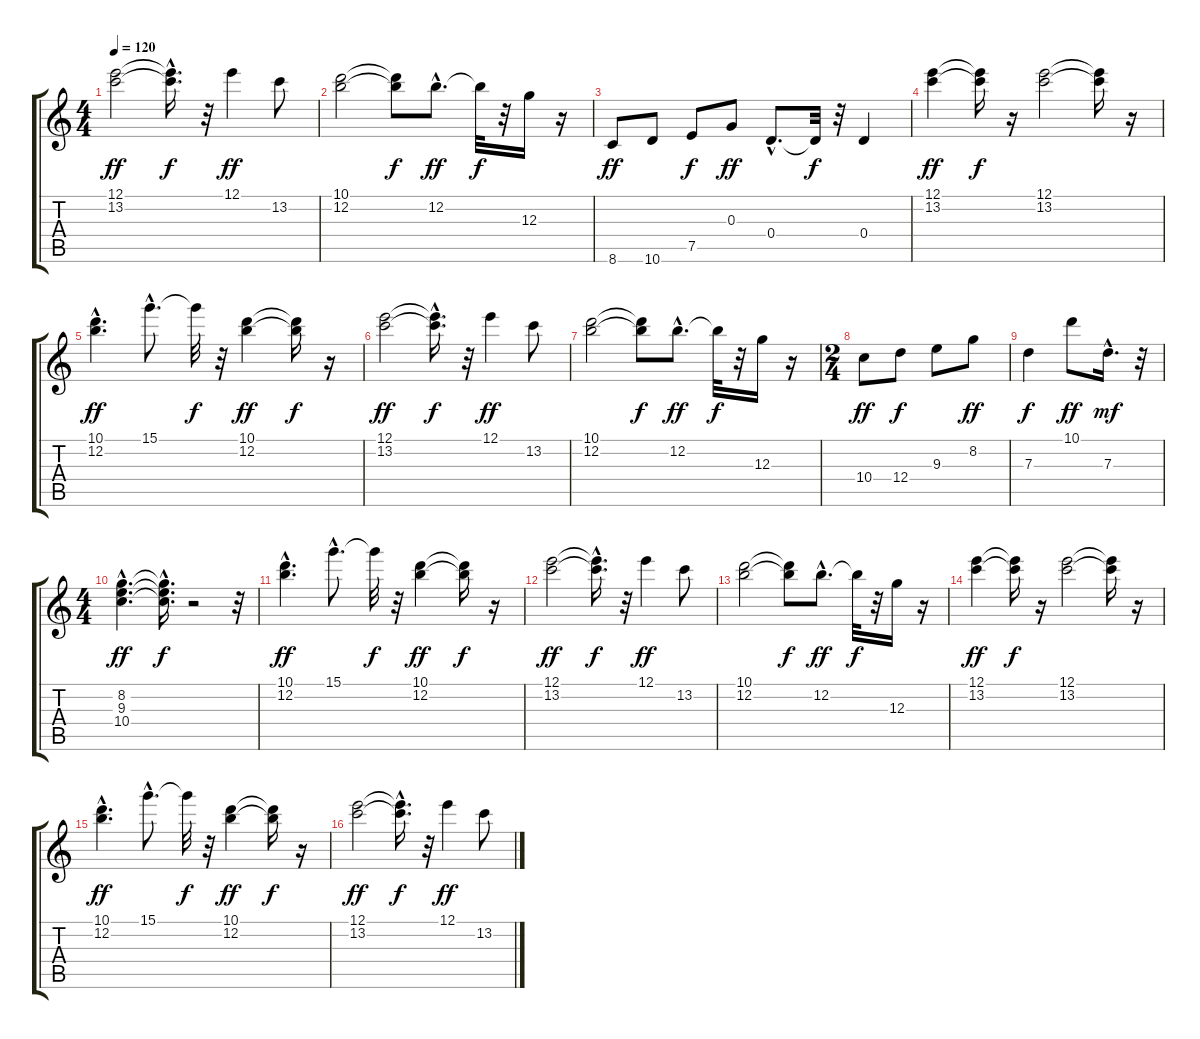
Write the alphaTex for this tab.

\track "" {instrument acousticguitarsteel}
\staff {score tabs}
\tuning (E4 B3 G3 D3 A2 E2) {hide}
\ts (4 4)
\tempo 120
\clef g2
\ks c
(12.1 13.2).2{dy ff} (12.1{hac t} 13.2{hac t}).16{d dy f} r.32 12.1.4{dy ff} 13.2.8 |
(10.1 12.2).2 (10.1{t} 12.2{t}).8{dy f} 12.2{hac}.8{d dy ff} 12.2{t}.32{dy f} r.32 12.3.16 r.16 |
8.6.8{dy ff} 10.6.8 7.5.8{dy f} 0.3.8{dy ff} 0.4{hac}.8{d} 0.4{t}.32{dy f} r.32 0.4.4 |
(12.1 13.2).4{dy ff} (12.1{t} 13.2{t}).16{dy f} r.16 (12.1 13.2).2 (12.1{t} 13.2{t}).16 r.16 |
(10.1{hac} 12.2{hac}).4{d dy ff} 15.1{hac}.8{d} 15.1{t}.32{dy f} r.32 (10.1 12.2).4{dy ff} (10.1{t} 12.2{t}).16{dy f} r.16 |
(12.1 13.2).2{dy ff} (12.1{hac t} 13.2{hac t}).16{d dy f} r.32 12.1.4{dy ff} 13.2.8 |
(10.1 12.2).2 (10.1{t} 12.2{t}).8{dy f} 12.2{hac}.8{d dy ff} 12.2{t}.32{dy f} r.32 12.3.16 r.16 |
\ts (2 4)
10.4.8{dy ff} 12.4.8{dy f} 9.3.8 8.2.8{dy ff} |
7.3.4{dy f} 10.1.8{dy ff} 7.3{hac}.16{d dy mf} r.32 |
\ts (4 4)
(8.2{hac} 9.3{hac} 10.4{hac}).4{d dy ff} (8.2{hac t} 9.3{hac t} 10.4{hac t}).16{d dy f} r.2 r.32 |
(10.1{hac} 12.2{hac}).4{d dy ff} 15.1{hac}.8{d} 15.1{t}.32{dy f} r.32 (10.1 12.2).4{dy ff} (10.1{t} 12.2{t}).16{dy f} r.16 |
(12.1 13.2).2{dy ff} (12.1{hac t} 13.2{hac t}).16{d dy f} r.32 12.1.4{dy ff} 13.2.8 |
(10.1 12.2).2 (10.1{t} 12.2{t}).8{dy f} 12.2{hac}.8{d dy ff} 12.2{t}.32{dy f} r.32 12.3.16 r.16 |
(12.1 13.2).4{dy ff} (12.1{t} 13.2{t}).16{dy f} r.16 (12.1 13.2).2 (12.1{t} 13.2{t}).16 r.16 |
(10.1{hac} 12.2{hac}).4{d dy ff} 15.1{hac}.8{d} 15.1{t}.32{dy f} r.32 (10.1 12.2).4{dy ff} (10.1{t} 12.2{t}).16{dy f} r.16 |
(12.1 13.2).2{dy ff} (12.1{hac t} 13.2{hac t}).16{d dy f} r.32 12.1.4{dy ff} 13.2.8
